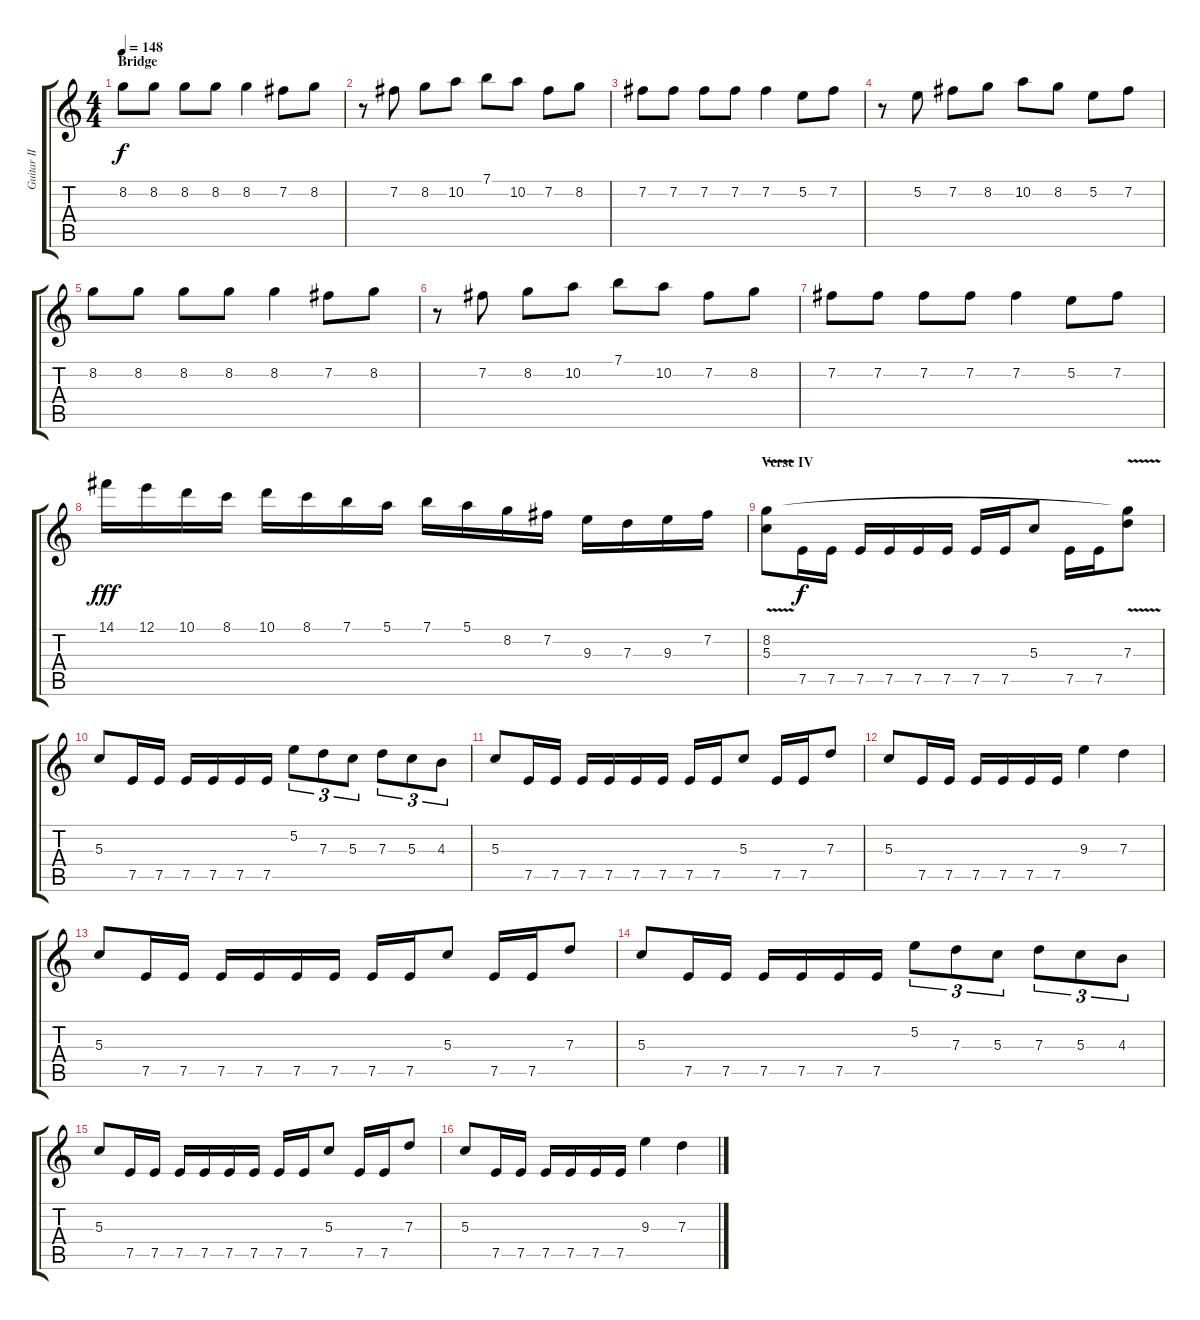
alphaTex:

\track ("Guitar II" "Guitar II") {instrument distortionguitar}
\staff {score tabs}
\tuning (E4 B3 G3 D3 A2 E2) {hide}
\ts (4 4)
\section ("" "Bridge")
\tempo 148
\clef g2
\ks c
8.2.8{dy f} 8.2.8 8.2.8 8.2.8 8.2.4 7.2.8 8.2.8 |
r.8 7.2.8 8.2.8 10.2.8 7.1.8 10.2.8 7.2.8 8.2.8 |
7.2.8 7.2.8 7.2.8 7.2.8 7.2.4 5.2.8 7.2.8 |
r.8 5.2.8 7.2.8 8.2.8 10.2.8 8.2.8 5.2.8 7.2.8 |
8.2.8 8.2.8 8.2.8 8.2.8 8.2.4 7.2.8 8.2.8 |
r.8 7.2.8 8.2.8 10.2.8 7.1.8 10.2.8 7.2.8 8.2.8 |
7.2.8 7.2.8 7.2.8 7.2.8 7.2.4 5.2.8 7.2.8 |
14.1.16{dy fff} 12.1.16 10.1.16 8.1.16 10.1.16 8.1.16 7.1.16 5.1.16 7.1.16 5.1.16 8.2.16 7.2.16 9.3.16 7.3.16 9.3.16 7.2.16 |
\section ("" "Verse IV")
(8.2{v} 5.3).8 7.5.16{dy f} 7.5.16 7.5.16 7.5.16 7.5.16 7.5.16 7.5.16 7.5.16 5.3.8 7.5.16 7.5.16 (8.2{t} 7.3).8 |
5.3.8 7.5.16 7.5.16 7.5.16 7.5.16 7.5.16 7.5.16 5.2.8{tu (3 2)} 7.3.8{tu (3 2)} 5.3.8{tu (3 2)} 7.3.8{tu (3 2)} 5.3.8{tu (3 2)} 4.3.8{tu (3 2)} |
5.3.8 7.5.16 7.5.16 7.5.16 7.5.16 7.5.16 7.5.16 7.5.16 7.5.16 5.3.8 7.5.16 7.5.16 7.3.8 |
5.3.8 7.5.16 7.5.16 7.5.16 7.5.16 7.5.16 7.5.16 9.3.4 7.3.4 |
5.3.8 7.5.16 7.5.16 7.5.16 7.5.16 7.5.16 7.5.16 7.5.16 7.5.16 5.3.8 7.5.16 7.5.16 7.3.8 |
5.3.8 7.5.16 7.5.16 7.5.16 7.5.16 7.5.16 7.5.16 5.2.8{tu (3 2)} 7.3.8{tu (3 2)} 5.3.8{tu (3 2)} 7.3.8{tu (3 2)} 5.3.8{tu (3 2)} 4.3.8{tu (3 2)} |
5.3.8 7.5.16 7.5.16 7.5.16 7.5.16 7.5.16 7.5.16 7.5.16 7.5.16 5.3.8 7.5.16 7.5.16 7.3.8 |
5.3.8 7.5.16 7.5.16 7.5.16 7.5.16 7.5.16 7.5.16 9.3.4 7.3.4
